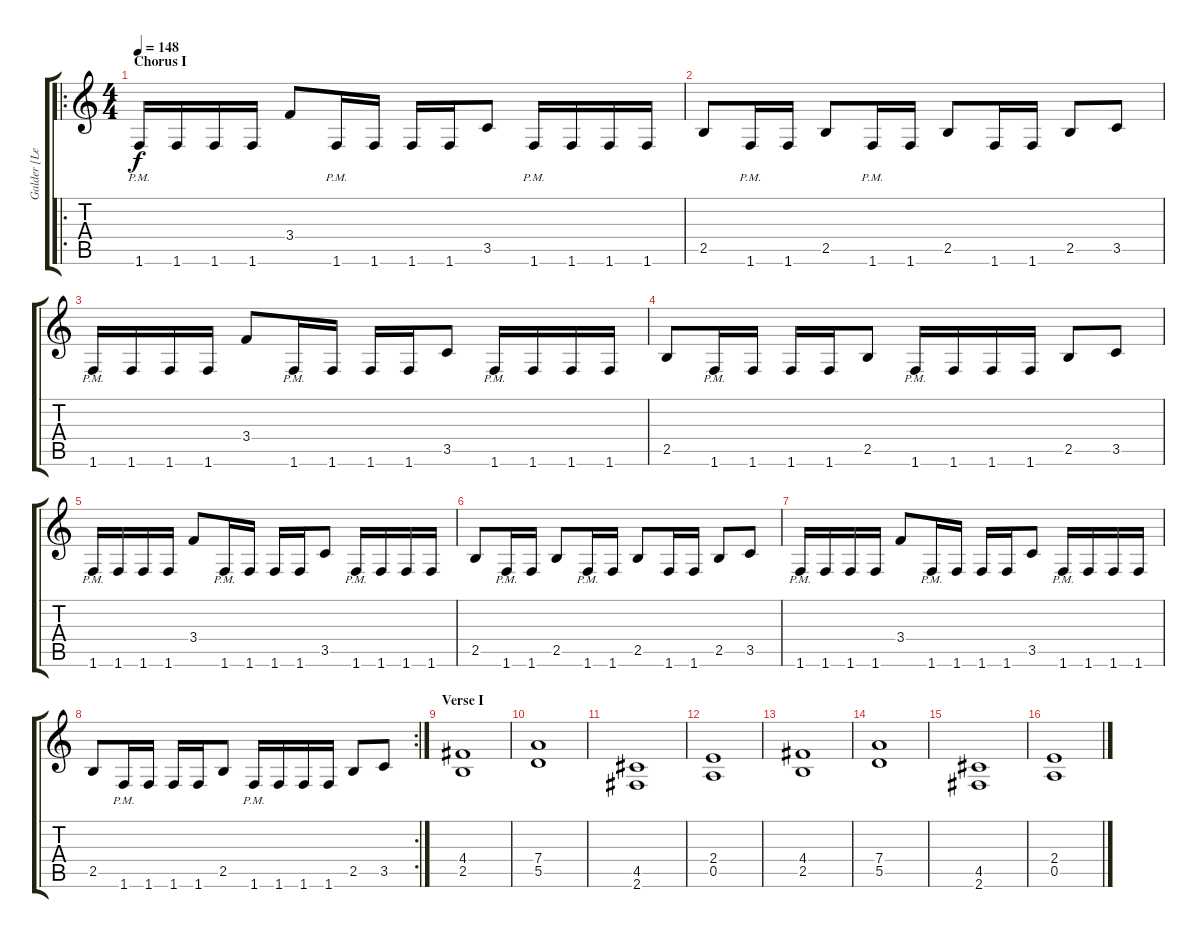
\track ("Galder [Lead Guitar]" "Galder [Le") {instrument distortionguitar}
\staff {score tabs}
\tuning (E4 B3 G3 D3 A2 E2) {hide}
\ro
\ts (4 4)
\section ("" "Chorus I")
\tempo 148
\clef g2
\ks c
1.6{pm}.16{dy f} 1.6.16 1.6.16 1.6.16 3.4.8 1.6{pm}.16 1.6.16 1.6.16 1.6.16 3.5.8 1.6{pm}.16 1.6.16 1.6.16 1.6.16 |
2.5.8 1.6{pm}.16 1.6.16 2.5.8 1.6{pm}.16 1.6.16 2.5.8 1.6.16 1.6.16 2.5.8 3.5.8 |
1.6{pm}.16 1.6.16 1.6.16 1.6.16 3.4.8 1.6{pm}.16 1.6.16 1.6.16 1.6.16 3.5.8 1.6{pm}.16 1.6.16 1.6.16 1.6.16 |
2.5.8 1.6{pm}.16 1.6.16 1.6.16 1.6.16 2.5.8 1.6{pm}.16 1.6.16 1.6.16 1.6.16 2.5.8 3.5.8 |
1.6{pm}.16 1.6.16 1.6.16 1.6.16 3.4.8 1.6{pm}.16 1.6.16 1.6.16 1.6.16 3.5.8 1.6{pm}.16 1.6.16 1.6.16 1.6.16 |
2.5.8 1.6{pm}.16 1.6.16 2.5.8 1.6{pm}.16 1.6.16 2.5.8 1.6.16 1.6.16 2.5.8 3.5.8 |
1.6{pm}.16 1.6.16 1.6.16 1.6.16 3.4.8 1.6{pm}.16 1.6.16 1.6.16 1.6.16 3.5.8 1.6{pm}.16 1.6.16 1.6.16 1.6.16 |
\rc 2
2.5.8 1.6{pm}.16 1.6.16 1.6.16 1.6.16 2.5.8 1.6{pm}.16 1.6.16 1.6.16 1.6.16 2.5.8 3.5.8 |
\section ("" "Verse I")
(4.4 2.5).1 |
(7.4 5.5).1 |
(4.5 2.6).1 |
(2.4 0.5).1 |
(4.4 2.5).1 |
(7.4 5.5).1 |
(4.5 2.6).1 |
(2.4 0.5).1
